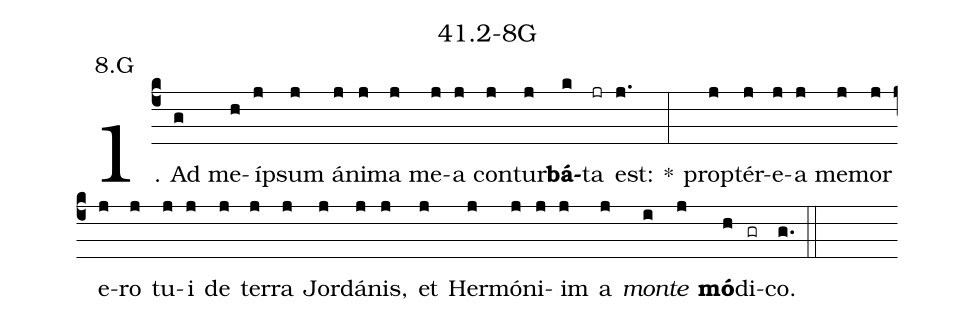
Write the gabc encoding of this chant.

name: 41.2-8G;
annotation: 8.G;
%%
(c4)1. Ad(g) me(h)íp(j)sum(j) á(j)ni(j)ma(j) me(j)a(j) con(j)tur(j)<b>bá</b>(k)ta(jr) est:(j.) *(:) prop(j)tér(j)e(j)a(j) me(j)mor(j) e(j)ro(j) tu(j)i(j) de(j) ter(j)ra(j) Jor(j)dá(j)nis,(j) et(j) Her(j)mó(j)ni(j)im(j) a(j) <i>mon</i>(i)<i>te</i>(j) <b>mó</b>(h)di(gr)co.(g.) (::)


%E(j) u(j) o(i) u(j) a(h) e.(g.) (::)
